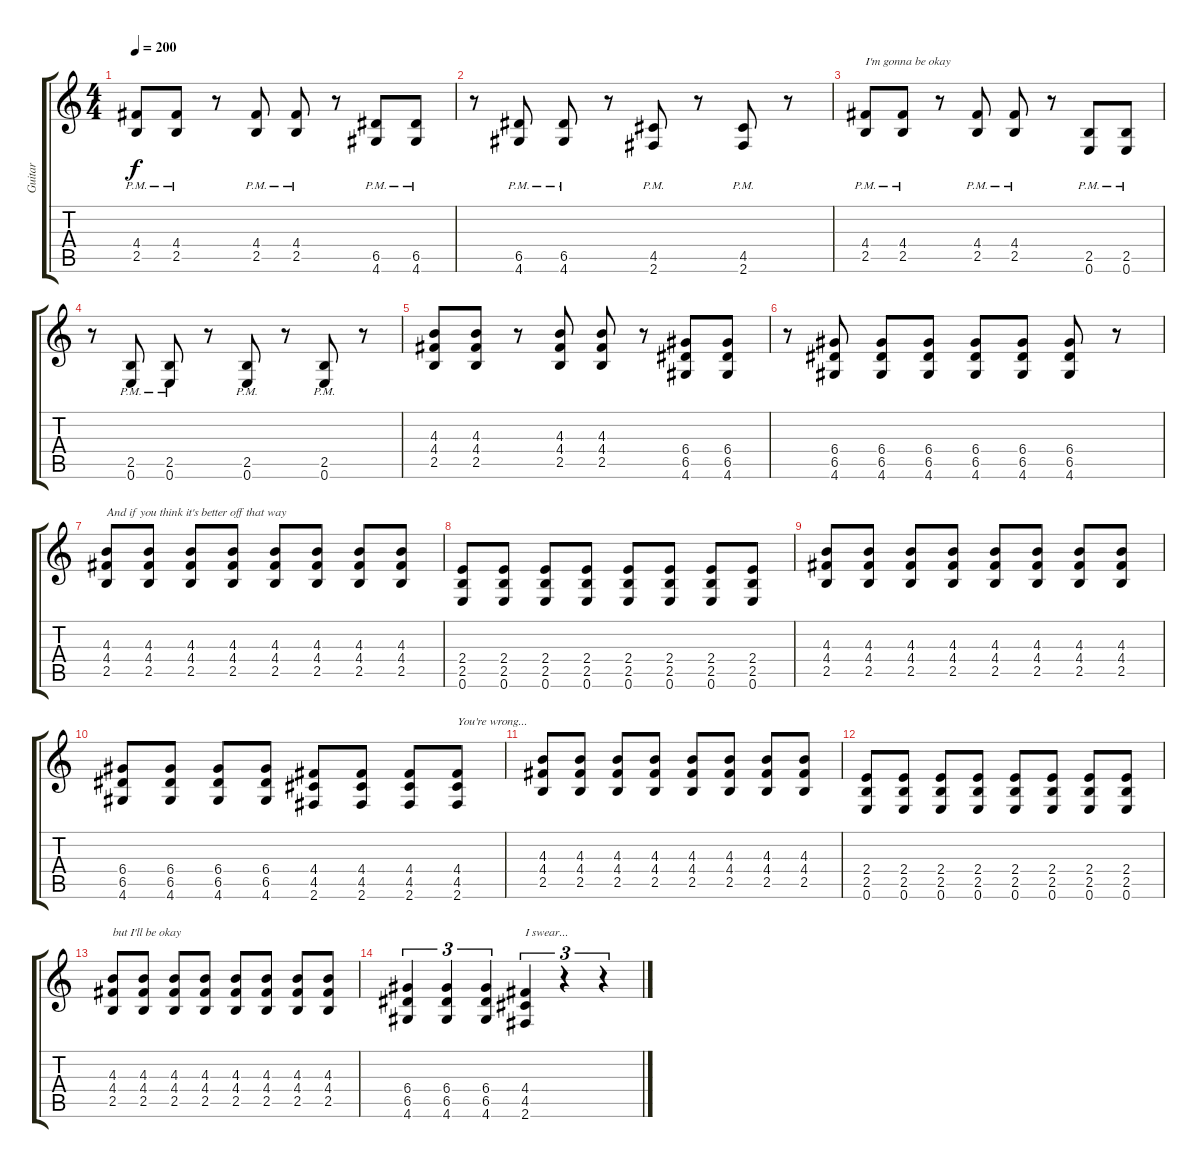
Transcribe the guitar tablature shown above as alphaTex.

\track ("Guitar" "Guitar") {instrument distortionguitar}
\staff {score tabs}
\tuning (E4 B3 G3 D3 A2 E2) {hide}
\ts (4 4)
\tempo 200
\clef g2
\ks c
(4.4{pm} 2.5{pm}).8{dy f} (4.4{pm} 2.5{pm}).8 r.8 (4.4{pm} 2.5{pm}).8 (4.4{pm} 2.5{pm}).8 r.8 (6.5{pm} 4.6{pm}).8 (6.5{pm} 4.6{pm}).8 |
r.8 (6.5{pm} 4.6{pm}).8 (6.5{pm} 4.6{pm}).8 r.8 (4.5{pm} 2.6{pm}).8 r.8 (4.5{pm} 2.6{pm}).8 r.8 |
(4.4{pm} 2.5{pm}).8{txt "I'm gonna be okay"} (4.4{pm} 2.5{pm}).8 r.8 (4.4{pm} 2.5{pm}).8 (4.4{pm} 2.5{pm}).8 r.8 (2.5{pm} 0.6{pm}).8 (2.5{pm} 0.6{pm}).8 |
r.8 (2.5{pm} 0.6{pm}).8 (2.5{pm} 0.6{pm}).8 r.8 (2.5{pm} 0.6{pm}).8 r.8 (2.5{pm} 0.6{pm}).8 r.8 |
(4.3 4.4 2.5).8 (4.3 4.4 2.5).8 r.8 (4.3 4.4 2.5).8 (4.3 4.4 2.5).8 r.8 (6.4 6.5 4.6).8 (6.4 6.5 4.6).8 |
r.8 (6.4 6.5 4.6).8 (6.4 6.5 4.6).8 (6.4 6.5 4.6).8 (6.4 6.5 4.6).8 (6.4 6.5 4.6).8 (6.4 6.5 4.6).8 r.8 |
(4.3 4.4 2.5).8{txt "And if you think it's better off that way"} (4.3 4.4 2.5).8 (4.3 4.4 2.5).8 (4.3 4.4 2.5).8 (4.3 4.4 2.5).8 (4.3 4.4 2.5).8 (4.3 4.4 2.5).8 (4.3 4.4 2.5).8 |
(2.4 2.5 0.6).8 (2.4 2.5 0.6).8 (2.4 2.5 0.6).8 (2.4 2.5 0.6).8 (2.4 2.5 0.6).8 (2.4 2.5 0.6).8 (2.4 2.5 0.6).8 (2.4 2.5 0.6).8 |
(4.3 4.4 2.5).8 (4.3 4.4 2.5).8 (4.3 4.4 2.5).8 (4.3 4.4 2.5).8 (4.3 4.4 2.5).8 (4.3 4.4 2.5).8 (4.3 4.4 2.5).8 (4.3 4.4 2.5).8 |
(6.4 6.5 4.6).8 (6.4 6.5 4.6).8 (6.4 6.5 4.6).8 (6.4 6.5 4.6).8 (4.4 4.5 2.6).8 (4.4 4.5 2.6).8 (4.4 4.5 2.6).8 (4.4 4.5 2.6).8{txt "You're wrong..."} |
(4.3 4.4 2.5).8 (4.3 4.4 2.5).8 (4.3 4.4 2.5).8 (4.3 4.4 2.5).8 (4.3 4.4 2.5).8 (4.3 4.4 2.5).8 (4.3 4.4 2.5).8 (4.3 4.4 2.5).8 |
(2.4 2.5 0.6).8 (2.4 2.5 0.6).8 (2.4 2.5 0.6).8 (2.4 2.5 0.6).8 (2.4 2.5 0.6).8 (2.4 2.5 0.6).8 (2.4 2.5 0.6).8 (2.4 2.5 0.6).8 |
(4.3 4.4 2.5).8{txt "but I'll be okay"} (4.3 4.4 2.5).8 (4.3 4.4 2.5).8 (4.3 4.4 2.5).8 (4.3 4.4 2.5).8 (4.3 4.4 2.5).8 (4.3 4.4 2.5).8 (4.3 4.4 2.5).8 |
(6.4 6.5 4.6).4{tu (3 2)} (6.4 6.5 4.6).4{tu (3 2)} (6.4 6.5 4.6).4{tu (3 2)} (4.4 4.5 2.6).4{tu (3 2) txt "I swear..."} r.4{tu (3 2)} r.4{tu (3 2)}
